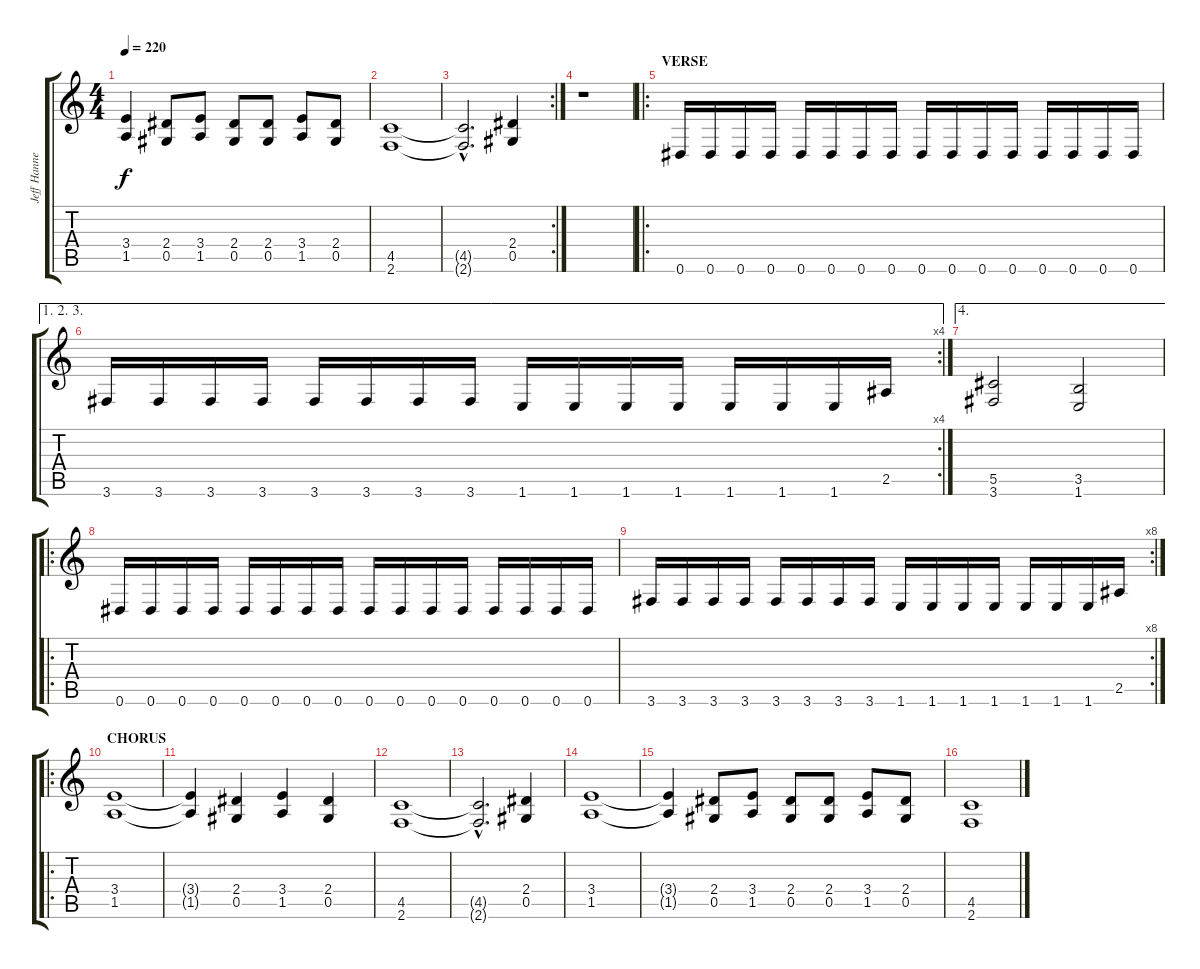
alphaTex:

\track ("Jeff Hanneman" "Jeff Hanne") {instrument distortionguitar}
\staff {score tabs}
\tuning (Eb4 Bb3 Gb3 Db3 Ab2 Eb2) {hide}
\ts (4 4)
\tempo 220
\clef g2
\ks c
(3.4{t} 1.5{t}).4{dy f} (2.4 0.5).8 (3.4 1.5).8 (2.4 0.5).8 (2.4 0.5).8 (3.4 1.5).8 (2.4 0.5).8 |
(4.5 2.6).1 |
\rc 2
(4.5{hac t} 2.6{hac t}).2{d} (2.4 0.5).4 |
r.1 |
\ro
\section ("" "VERSE")
0.6.16 0.6.16 0.6.16 0.6.16 0.6.16 0.6.16 0.6.16 0.6.16 0.6.16 0.6.16 0.6.16 0.6.16 0.6.16 0.6.16 0.6.16 0.6.16 |
\ae (1 2 3)
\rc 4
3.6.16 3.6.16 3.6.16 3.6.16 3.6.16 3.6.16 3.6.16 3.6.16 1.6.16 1.6.16 1.6.16 1.6.16 1.6.16 1.6.16 1.6.16 2.5.16 |
\ae 4
(5.5 3.6).2 (3.5 1.6).2 |
\ro
0.6.16 0.6.16 0.6.16 0.6.16 0.6.16 0.6.16 0.6.16 0.6.16 0.6.16 0.6.16 0.6.16 0.6.16 0.6.16 0.6.16 0.6.16 0.6.16 |
\rc 8
3.6.16 3.6.16 3.6.16 3.6.16 3.6.16 3.6.16 3.6.16 3.6.16 1.6.16 1.6.16 1.6.16 1.6.16 1.6.16 1.6.16 1.6.16 2.5.16 |
\ro
\section ("" "CHORUS")
(3.4 1.5).1 |
(3.4{t} 1.5{t}).4 (2.4 0.5).4 (3.4 1.5).4 (2.4 0.5).4 |
(4.5 2.6).1 |
(4.5{hac t} 2.6{hac t}).2{d} (2.4 0.5).4 |
(3.4 1.5).1 |
(3.4{t} 1.5{t}).4 (2.4 0.5).8 (3.4 1.5).8 (2.4 0.5).8 (2.4 0.5).8 (3.4 1.5).8 (2.4 0.5).8 |
(4.5 2.6).1
